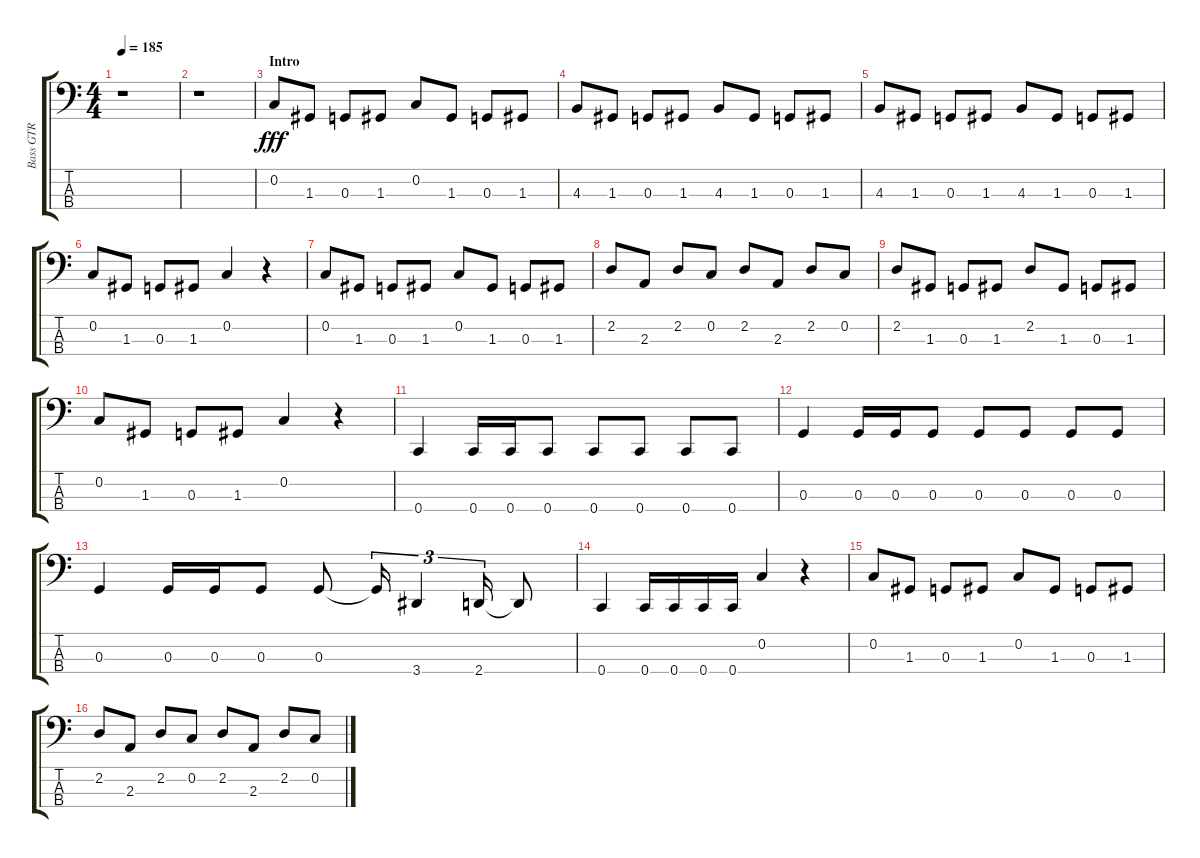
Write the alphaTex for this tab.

\track ("Bass GTR" "Bass GTR") {instrument electricbassfinger}
\staff {score tabs}
\tuning (F2 C2 G1 C1) {hide}
\ts (4 4)
\tempo 185
\clef f4
\ks aminor
r.1{dy fff instrument electricbassfinger} |
r.1 |
\section ("" "Intro")
0.2.8 1.3.8 0.3.8 1.3.8 0.2.8 1.3.8 0.3.8 1.3.8 |
4.3.8 1.3.8 0.3.8 1.3.8 4.3.8 1.3.8 0.3.8 1.3.8 |
4.3.8 1.3.8 0.3.8 1.3.8 4.3.8 1.3.8 0.3.8 1.3.8 |
0.2.8 1.3.8 0.3.8 1.3.8 0.2.4 r.4 |
0.2.8 1.3.8 0.3.8 1.3.8 0.2.8 1.3.8 0.3.8 1.3.8 |
2.2.8 2.3.8 2.2.8 0.2.8 2.2.8 2.3.8 2.2.8 0.2.8 |
2.2.8 1.3.8 0.3.8 1.3.8 2.2.8 1.3.8 0.3.8 1.3.8 |
0.2.8 1.3.8 0.3.8 1.3.8 0.2.4 r.4 |
0.4.4 0.4.16 0.4.16 0.4.8 0.4.8 0.4.8 0.4.8 0.4.8 |
0.3.4 0.3.16 0.3.16 0.3.8 0.3.8 0.3.8 0.3.8 0.3.8 |
0.3.4 0.3.16 0.3.16 0.3.8 0.3.8 0.3{t}.16{tu (3 2)} 3.4.4{tu (3 2)} 2.4.16{tu (3 2)} 2.4{t}.8 |
0.4.4 0.4.16 0.4.16 0.4.16 0.4.16 0.2.4 r.4 |
0.2.8 1.3.8 0.3.8 1.3.8 0.2.8 1.3.8 0.3.8 1.3.8 |
2.2.8 2.3.8 2.2.8 0.2.8 2.2.8 2.3.8 2.2.8 0.2.8
